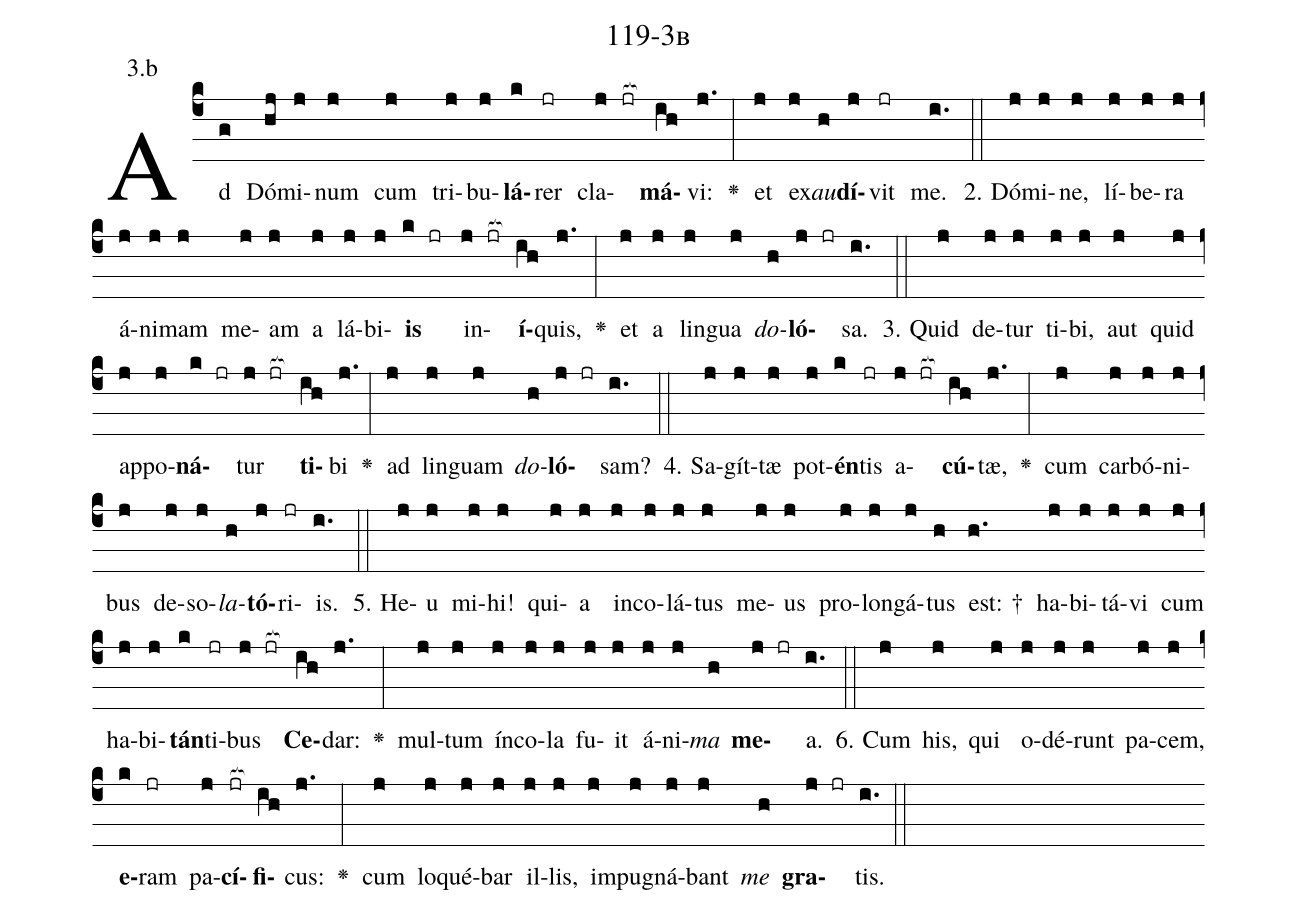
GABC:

name: 119-3b;
annotation: 3.b;
%%
(c4)Ad(g) Dó(hj)mi(j)num(j) cum(j) tri(j)bu(j)<b>lá</b>(k)rer(jr) cla(j jr[ocb:1{])<b>má</b>(ih[ocb:0}])vi:(j.) <v>\greheightstar</v>(:) et(j) ex(j)<i>au</i>(h)<b>dí</b>(j)vit(jr) me.(i.) (::)
2. Dó(j)mi(j)ne,(j) lí(j)be(j)ra(j) á(j)ni(j)mam(j) me(j)am(j) a(j) lá(j)bi(j)<b>is</b>(k jr) in(j jr[ocb:1{])<b>í</b>(ih[ocb:0}])quis,(j.) <v>\greheightstar</v>(:) et(j) a(j) lin(j)gua(j) <i>do</i>(h)<b>ló</b>(j jr)sa.(i.) (::)
3. Quid(j) de(j)tur(j) ti(j)bi,(j) aut(j) quid(j) ap(j)po(j)<b>ná</b>(k jr)tur(j jr[ocb:1{]) <b>ti</b>(ih[ocb:0}])bi(j.) <v>\greheightstar</v>(:) ad(j) lin(j)guam(j) <i>do</i>(h)<b>ló</b>(j jr)sam?(i.) (::)
4. Sa(j)gít(j)tæ(j) pot(j)<b>én</b>(k)tis(jr) a(j jr[ocb:1{])<b>cú</b>(ih[ocb:0}])tæ,(j.) <v>\greheightstar</v>(:) cum(j) car(j)bó(j)ni(j)bus(j) de(j)so(j)<i>la</i>(h)<b>tó</b>(j)ri(jr)is.(i.) (::)
5. He(j)u(j) mi(j)hi!(j) qui(j)a(j) in(j)co(j)lá(j)tus(j) me(j)us(j) pro(j)lon(j)gá(j)tus(h) est: †(h.) ha(j)bi(j)tá(j)vi(j) cum(j) ha(j)bi(j)<b>tán</b>(k)ti(jr)bus(j jr[ocb:1{]) <b>Ce</b>(ih[ocb:0}])dar:(j.) <v>\greheightstar</v>(:) mul(j)tum(j) ín(j)co(j)la(j) fu(j)it(j) á(j)ni(j)<i>ma</i>(h) <b>me</b>(j jr)a.(i.) (::)
6. Cum(j) his,(j) qui(j) o(j)dé(j)runt(j) pa(j)cem,(j) <b>e</b>(k)ram(jr) pa(j)<b>cí</b>(jr[ocb:1{])<b>fi</b>(ih[ocb:0}])cus:(j.) <v>\greheightstar</v>(:) cum(j) lo(j)qué(j)bar(j) il(j)lis,(j) im(j)pu(j)gná(j)bant(j) <i>me</i>(h) <b>gra</b>(j jr)tis.(i.) (::)
